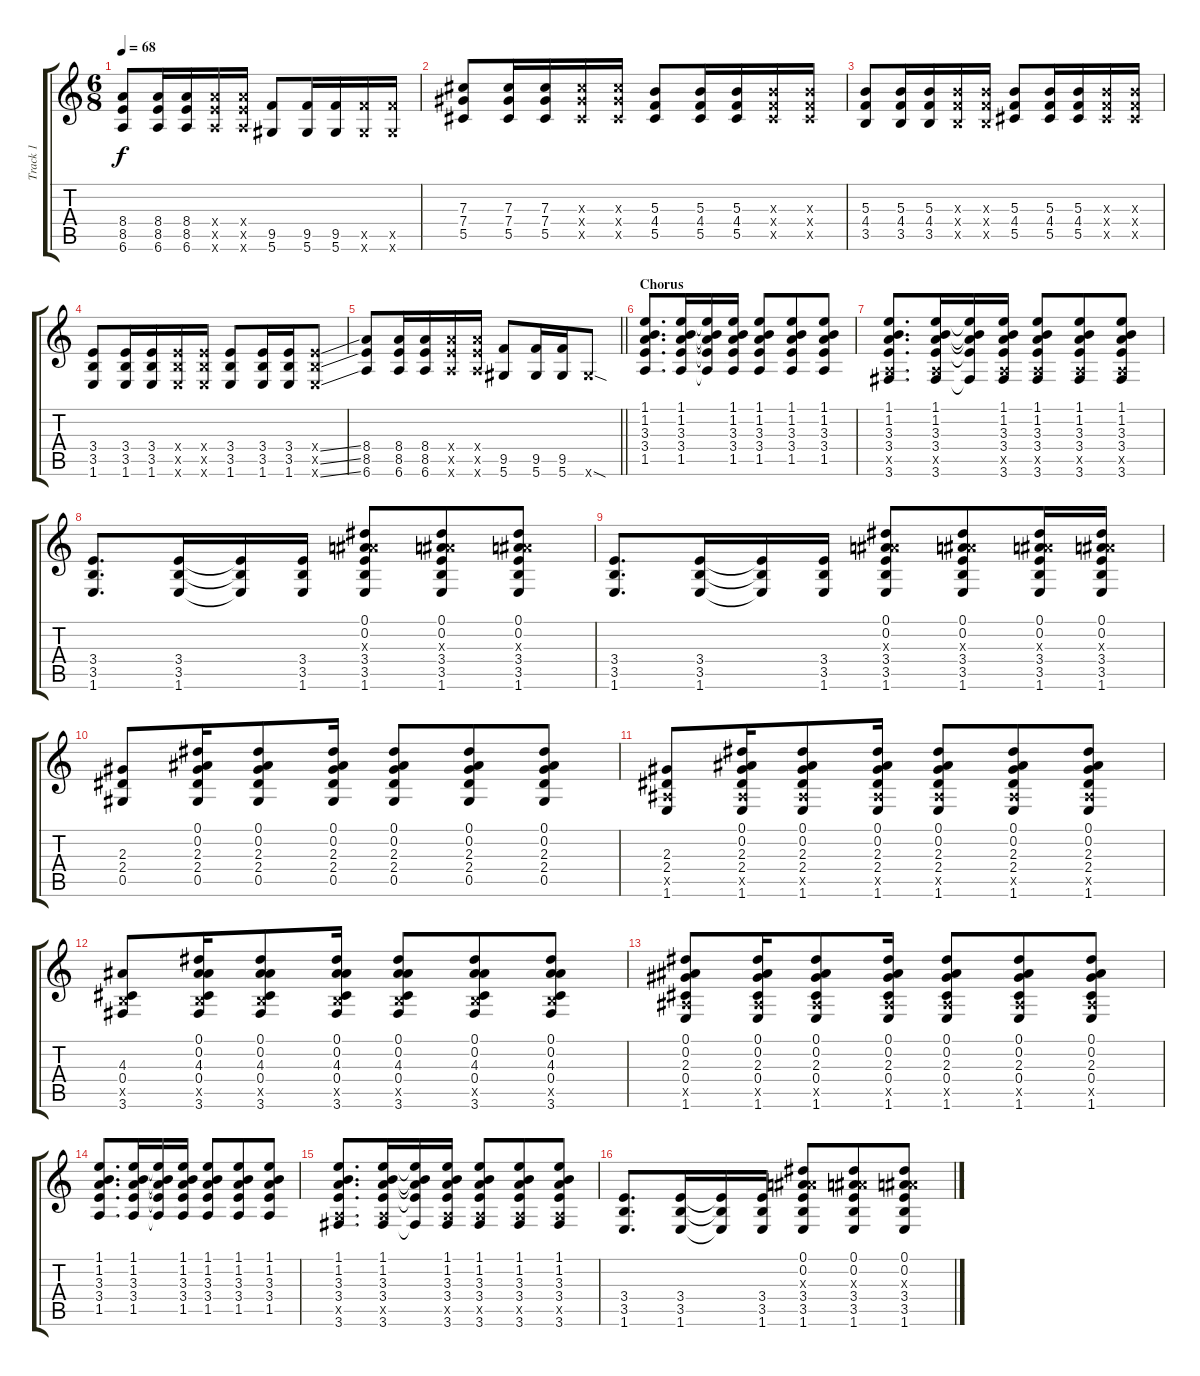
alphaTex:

\track ("Track 1" "Track 1") {instrument distortionguitar}
\staff {score tabs}
\tuning (Eb4 Bb3 Gb3 Db3 Ab2 Eb2) {hide}
\ts (6 8)
\tempo 68
\clef g2
\ks c
(8.4 8.5 6.6).8{dy f} (8.4 8.5 6.6).16 (8.4 8.5 6.6).16 (8.4{x} 8.5{x} 6.6{x}).16 (8.4{x} 8.5{x} 6.6{x}).16 (9.5 5.6).8 (9.5 5.6).16 (9.5 5.6).16 (9.5{x} 5.6{x}).16 (9.5{x} 5.6{x}).16 |
(7.3 7.4 5.5).8 (7.3 7.4 5.5).16 (7.3 7.4 5.5).16 (7.3{x} 7.4{x} 5.5{x}).16 (7.3{x} 7.4{x} 5.5{x}).16 (5.3 4.4 5.5).8 (5.3 4.4 5.5).16 (5.3 4.4 5.5).16 (5.3{x} 4.4{x} 5.5{x}).16 (5.3{x} 4.4{x} 5.5{x}).16 |
(5.3 4.4 3.5).8 (5.3 4.4 3.5).16 (5.3 4.4 3.5).16 (5.3{x} 4.4{x} 3.5{x}).16 (5.3{x} 4.4{x} 3.5{x}).16 (5.3 4.4 5.5).8 (5.3 4.4 5.5).16 (5.3 4.4 5.5).16 (5.3{x} 4.4{x} 5.5{x}).16 (5.3{x} 4.4{x} 5.5{x}).16 |
(3.4 3.5 1.6).8 (3.4 3.5 1.6).16 (3.4 3.5 1.6).16 (3.4{x} 3.5{x} 1.6{x}).16 (3.4{x} 3.5{x} 1.6{x}).16 (3.4 3.5 1.6).8 (3.4 3.5 1.6).16 (3.4 3.5 1.6).16 (3.4{ss x} 3.5{ss x} 1.6{ss x}).8 |
\barLineRight lightlight
(8.4 8.5 6.6).8 (8.4 8.5 6.6).16 (8.4 8.5 6.6).16 (8.4{x} 8.5{x} 6.6{x}).16 (8.4{x} 8.5{x} 6.6{x}).16 (9.5 5.6).8 (9.5 5.6).16 (9.5 5.6).16 5.6{sod x}.8 |
\section ("" "Chorus")
(1.1 1.2 3.3 3.4 1.5).8{d} (1.1 1.2 3.3 3.4 1.5).16 (1.1{t} 1.2{t} 3.3{t} 3.4{t} 1.5{t}).16 (1.1 1.2 3.3 3.4 1.5).16 (1.1 1.2 3.3 3.4 1.5).8 (1.1 1.2 3.3 3.4 1.5).8 (1.1 1.2 3.3 3.4 1.5).8 |
(1.1 1.2 3.3 3.4 1.5{x} 3.6).8{d} (1.1 1.2 3.3 3.4 1.5{x} 3.6).16 (1.1{t} 1.2{t} 3.3{t} 3.4{t} 3.6{t}).16 (1.1 1.2 3.3 3.4 1.5{x} 3.6).16 (1.1 1.2 3.3 3.4 1.5{x} 3.6).8 (1.1 1.2 3.3 3.4 1.5{x} 3.6).8 (1.1 1.2 3.3 3.4 1.5{x} 3.6).8 |
(3.4 3.5 1.6).8{d} (3.4 3.5 1.6).16 (3.4{t} 3.5{t} 1.6{t}).16 (3.4 3.5 1.6).16 (0.1 0.2 3.3{x} 3.4 3.5 1.6).8 (0.1 0.2 3.3{x} 3.4 3.5 1.6).8 (0.1 0.2 3.3{x} 3.4 3.5 1.6).8 |
(3.4 3.5 1.6).8{d} (3.4 3.5 1.6).16 (3.4{t} 3.5{t} 1.6{t}).16 (3.4 3.5 1.6).16 (0.1 0.2 3.3{x} 3.4 3.5 1.6).8 (0.1 0.2 3.3{x} 3.4 3.5 1.6).8 (0.1 0.2 3.3{x} 3.4 3.5 1.6).16 (0.1 0.2 3.3{x} 3.4 3.5 1.6).16 |
(2.3 2.4 0.5).8 (0.1 0.2 2.3 2.4 0.5).16 (0.1 0.2 2.3 2.4 0.5).8 (0.1 0.2 2.3 2.4 0.5).16 (0.1 0.2 2.3 2.4 0.5).8 (0.1 0.2 2.3 2.4 0.5).8 (0.1 0.2 2.3 2.4 0.5).8 |
(2.3 2.4 2.5{x} 1.6).8 (0.1 0.2 2.3 2.4 2.5{x} 1.6).16 (0.1 0.2 2.3 2.4 2.5{x} 1.6).8 (0.1 0.2 2.3 2.4 2.5{x} 1.6).16 (0.1 0.2 2.3 2.4 2.5{x} 1.6).8 (0.1 0.2 2.3 2.4 2.5{x} 1.6).8 (0.1 0.2 2.3 2.4 2.5{x} 1.6).8 |
(4.3 0.4 3.5{x} 3.6).8 (0.1 0.2 4.3 0.4 3.5{x} 3.6).16 (0.1 0.2 4.3 0.4 3.5{x} 3.6).8 (0.1 0.2 4.3 0.4 3.5{x} 3.6).16 (0.1 0.2 4.3 0.4 3.5{x} 3.6).8 (0.1 0.2 4.3 0.4 3.5{x} 3.6).8 (0.1 0.2 4.3 0.4 3.5{x} 3.6).8 |
(0.1 0.2 2.3 0.4 2.5{x} 1.6).8 (0.1 0.2 2.3 0.4 2.5{x} 1.6).16 (0.1 0.2 2.3 0.4 2.5{x} 1.6).8 (0.1 0.2 2.3 0.4 2.5{x} 1.6).16 (0.1 0.2 2.3 0.4 2.5{x} 1.6).8 (0.1 0.2 2.3 0.4 2.5{x} 1.6).8 (0.1 0.2 2.3 0.4 2.5{x} 1.6).8 |
(1.1 1.2 3.3 3.4 1.5).8{d} (1.1 1.2 3.3 3.4 1.5).16 (1.1{t} 1.2{t} 3.3{t} 3.4{t} 1.5{t}).16 (1.1 1.2 3.3 3.4 1.5).16 (1.1 1.2 3.3 3.4 1.5).8 (1.1 1.2 3.3 3.4 1.5).8 (1.1 1.2 3.3 3.4 1.5).8 |
(1.1 1.2 3.3 3.4 1.5{x} 3.6).8{d} (1.1 1.2 3.3 3.4 1.5{x} 3.6).16 (1.1{t} 1.2{t} 3.3{t} 3.4{t} 3.6{t}).16 (1.1 1.2 3.3 3.4 1.5{x} 3.6).16 (1.1 1.2 3.3 3.4 1.5{x} 3.6).8 (1.1 1.2 3.3 3.4 1.5{x} 3.6).8 (1.1 1.2 3.3 3.4 1.5{x} 3.6).8 |
(3.4 3.5 1.6).8{d} (3.4 3.5 1.6).16 (3.4{t} 3.5{t} 1.6{t}).16 (3.4 3.5 1.6).16 (0.1 0.2 3.3{x} 3.4 3.5 1.6).8 (0.1 0.2 3.3{x} 3.4 3.5 1.6).8 (0.1 0.2 3.3{x} 3.4 3.5 1.6).8
